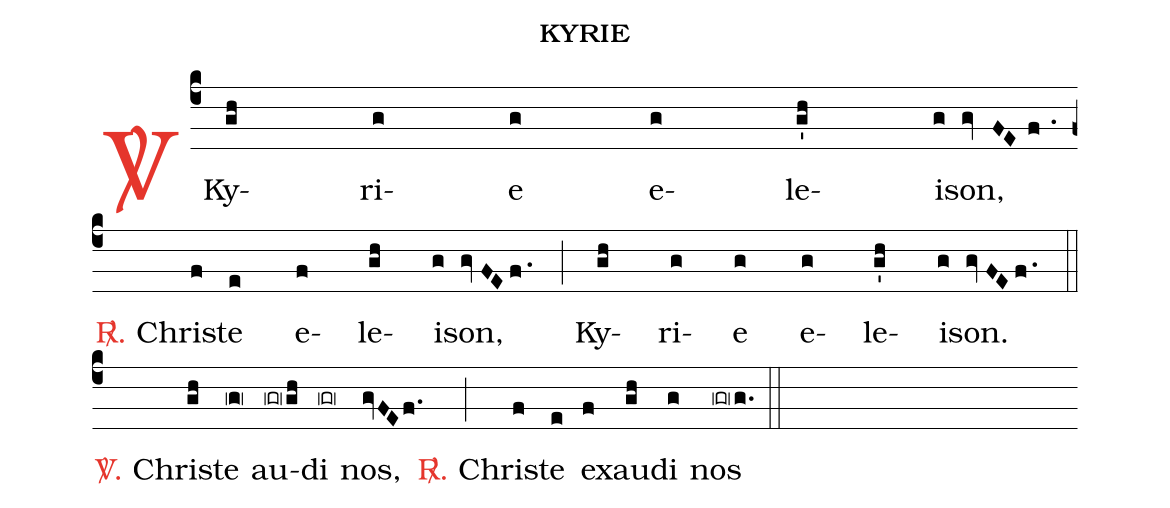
name: kyrie;
%%
(c4)<c><sp>V/</sp></c> Ky(gh)ri(g)e(g) e(g)le(g'h)i(g)son,(gvFEf.) (z;)
<c><sp>R/</sp>.</c> Chri(f)ste(e) e(f)le(gh)i(g)son,(gvFEf.) (;)
	Ky(gh)ri(g)e(g) e(g)le(g'h)i(g)son.(gvFEf.) (::z-)
<c><sp>V/</sp>.</c> Chri(gh)ste(gR) au(gr0gh)di(gr0) nos,(gvFEf.) (;)
	<c><sp>R/</sp>.</c> Chri(f)ste(e) ex(f)au(gh)di(g) nos(gr0g.) (::)
